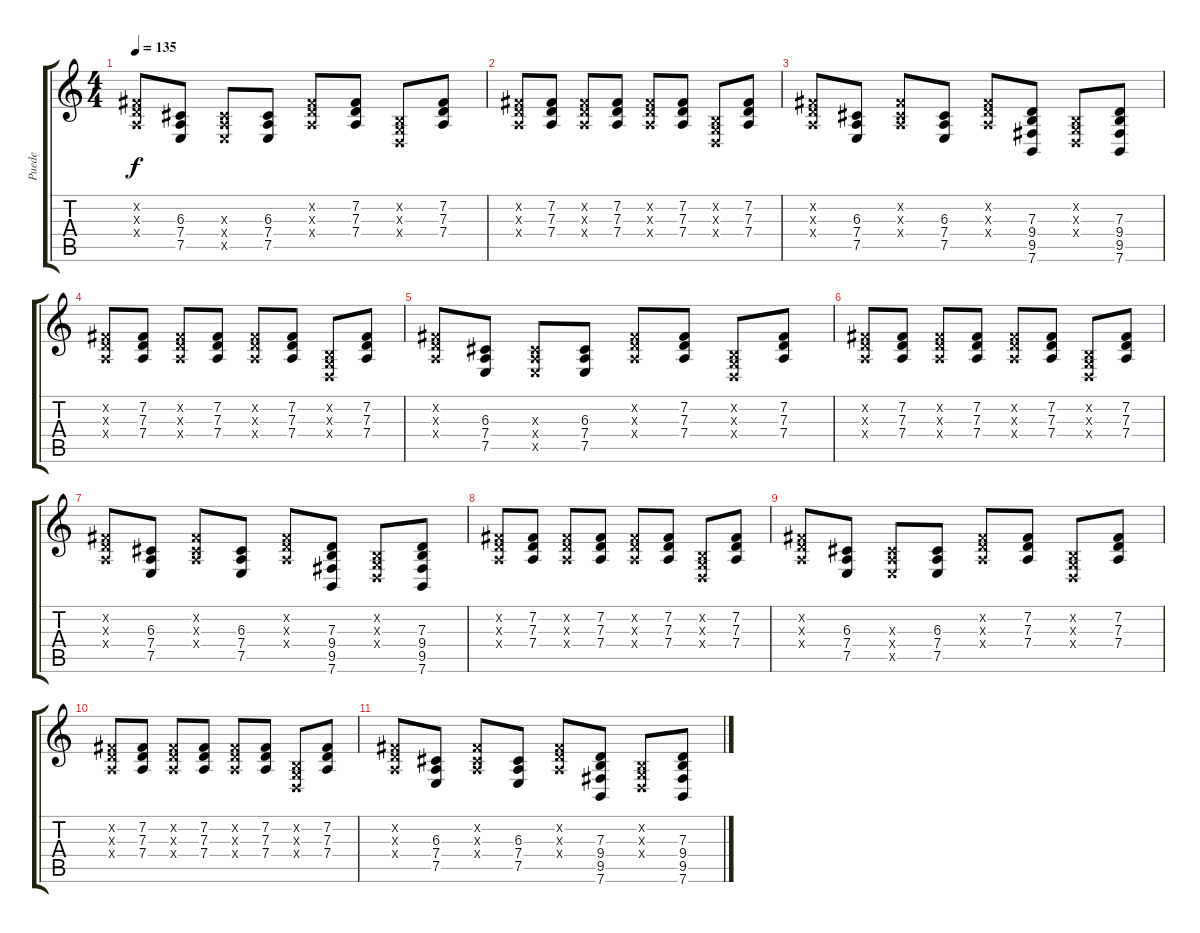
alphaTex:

\track ("Puede" "Puede") {instrument lead2sawtooth}
\staff {score tabs}
\tuning (E4 B3 G3 D3 A2 E2) {hide}
\ts (4 4)
\tempo 135
\clef g2
\ks c
(7.2{x} 7.3{x} 7.4{x}).8{dy f} (6.3 7.4 7.5).8 (6.3{x} 7.4{x} 7.5{x}).8 (6.3 7.4 7.5).8 (7.2{x} 7.3{x} 7.4{x}).8 (7.2 7.3 7.4).8 (0.2{x} 0.3{x} 0.4{x}).8 (7.2 7.3 7.4).8 |
(7.2{x} 7.3{x} 7.4{x}).8 (7.2 7.3 7.4).8 (7.2{x} 7.3{x} 7.4{x}).8 (7.2 7.3 7.4).8 (7.2{x} 7.3{x} 7.4{x}).8 (7.2 7.3 7.4).8 (0.2{x} 0.3{x} 0.4{x}).8 (7.2 7.3 7.4).8 |
(7.2{x} 7.3{x} 7.4{x}).8 (6.3 7.4 7.5).8 (7.2{x} 6.3{x} 7.4{x}).8 (6.3 7.4 7.5).8 (7.2{x} 7.3{x} 7.4{x}).8 (7.3 9.4 9.5 7.6).8 (0.2{x} 0.3{x} 0.4{x}).8 (7.3 9.4 9.5 7.6).8 |
(7.2{x} 7.3{x} 7.4{x}).8{volume 9 instrument acousticguitarsteel} (7.2 7.3 7.4).8 (7.2{x} 7.3{x} 7.4{x}).8 (7.2 7.3 7.4).8 (7.2{x} 7.3{x} 7.4{x}).8 (7.2 7.3 7.4).8 (0.2{x} 0.3{x} 0.4{x}).8 (7.2 7.3 7.4).8 |
(7.2{x} 7.3{x} 7.4{x}).8 (6.3 7.4 7.5).8 (6.3{x} 7.4{x} 7.5{x}).8 (6.3 7.4 7.5).8 (7.2{x} 7.3{x} 7.4{x}).8 (7.2 7.3 7.4).8 (0.2{x} 0.3{x} 0.4{x}).8 (7.2 7.3 7.4).8 |
(7.2{x} 7.3{x} 7.4{x}).8 (7.2 7.3 7.4).8 (7.2{x} 7.3{x} 7.4{x}).8 (7.2 7.3 7.4).8 (7.2{x} 7.3{x} 7.4{x}).8 (7.2 7.3 7.4).8 (0.2{x} 0.3{x} 0.4{x}).8 (7.2 7.3 7.4).8 |
(7.2{x} 7.3{x} 7.4{x}).8 (6.3 7.4 7.5).8 (7.2{x} 6.3{x} 7.4{x}).8 (6.3 7.4 7.5).8 (7.2{x} 7.3{x} 7.4{x}).8 (7.3 9.4 9.5 7.6).8 (0.2{x} 0.3{x} 0.4{x}).8 (7.3 9.4 9.5 7.6).8 |
(7.2{x} 7.3{x} 7.4{x}).8{volume 9 instrument acousticguitarsteel} (7.2 7.3 7.4).8 (7.2{x} 7.3{x} 7.4{x}).8 (7.2 7.3 7.4).8 (7.2{x} 7.3{x} 7.4{x}).8 (7.2 7.3 7.4).8 (0.2{x} 0.3{x} 0.4{x}).8 (7.2 7.3 7.4).8 |
(7.2{x} 7.3{x} 7.4{x}).8 (6.3 7.4 7.5).8 (6.3{x} 7.4{x} 7.5{x}).8 (6.3 7.4 7.5).8 (7.2{x} 7.3{x} 7.4{x}).8 (7.2 7.3 7.4).8 (0.2{x} 0.3{x} 0.4{x}).8 (7.2 7.3 7.4).8 |
(7.2{x} 7.3{x} 7.4{x}).8 (7.2 7.3 7.4).8 (7.2{x} 7.3{x} 7.4{x}).8 (7.2 7.3 7.4).8 (7.2{x} 7.3{x} 7.4{x}).8 (7.2 7.3 7.4).8 (0.2{x} 0.3{x} 0.4{x}).8 (7.2 7.3 7.4).8 |
(7.2{x} 7.3{x} 7.4{x}).8 (6.3 7.4 7.5).8 (7.2{x} 6.3{x} 7.4{x}).8 (6.3 7.4 7.5).8 (7.2{x} 7.3{x} 7.4{x}).8 (7.3 9.4 9.5 7.6).8 (0.2{x} 0.3{x} 0.4{x}).8 (7.3 9.4 9.5 7.6).8
